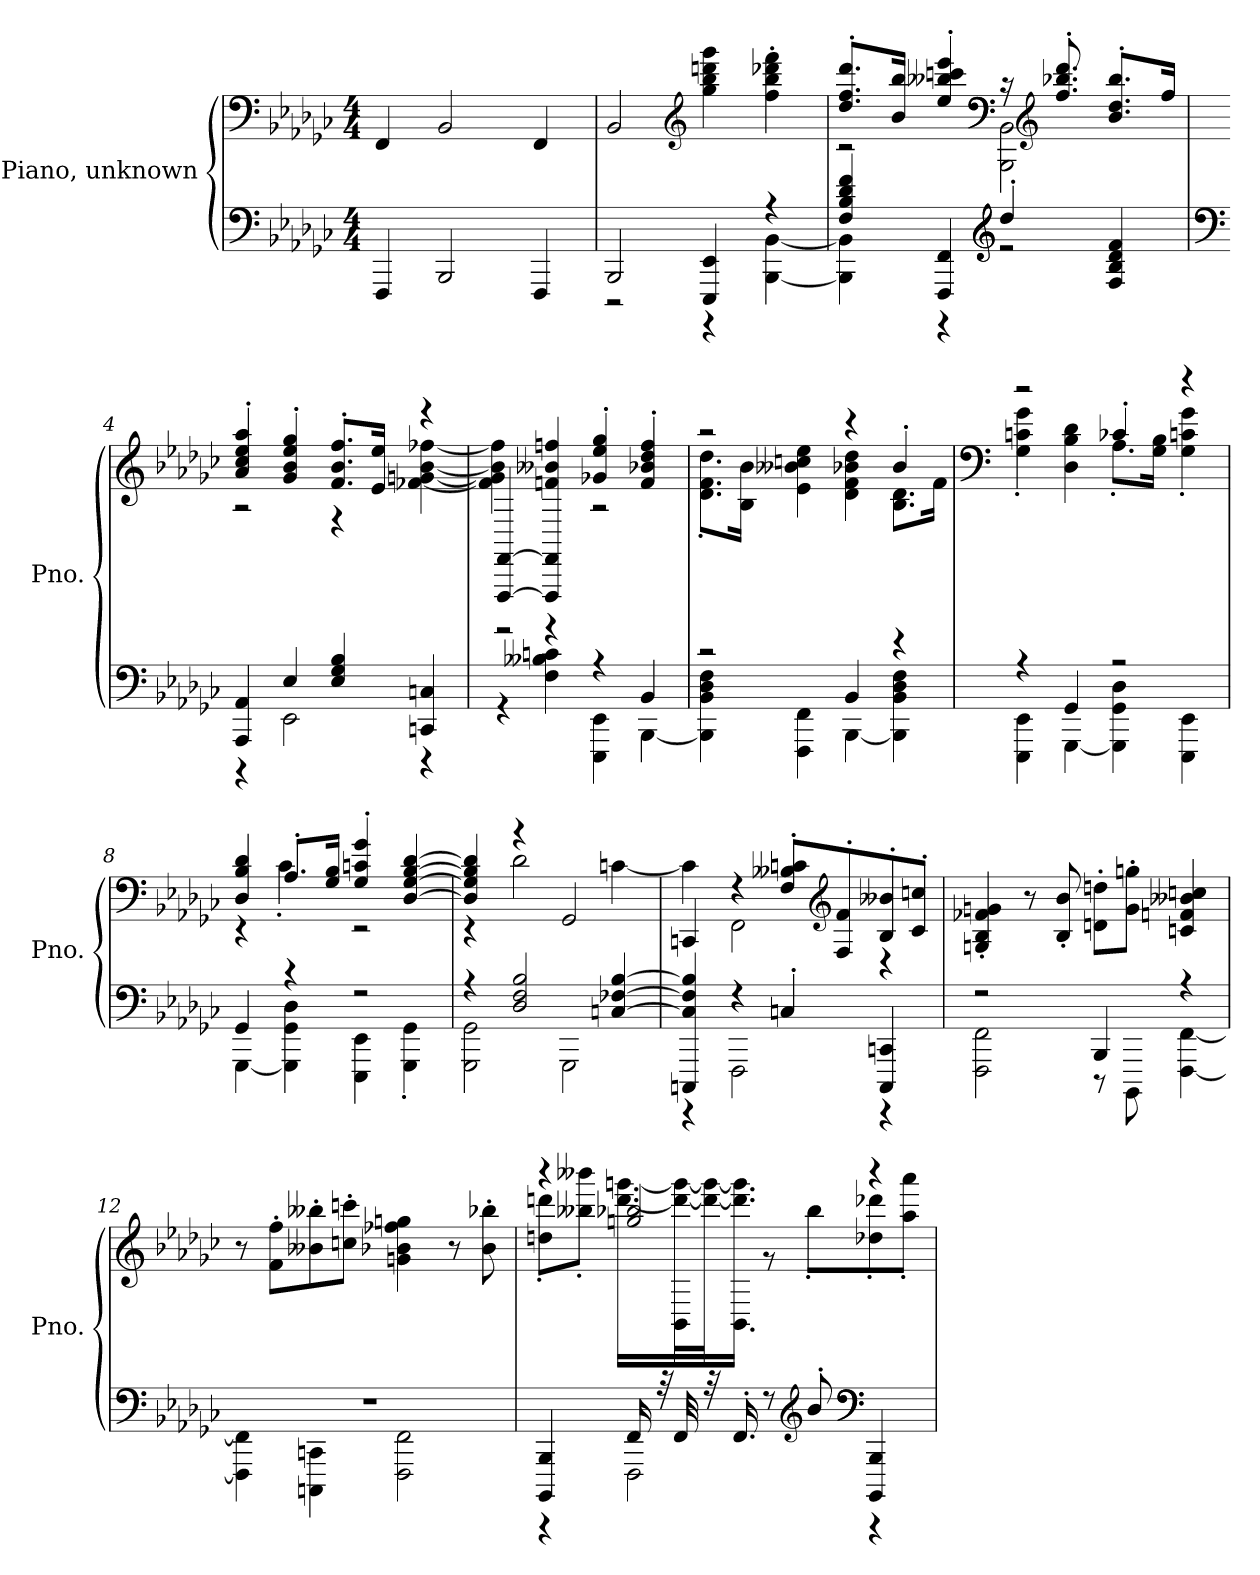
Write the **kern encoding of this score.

**kern	**kern
*part1	*part1
*staff2	*staff1
*I"Piano, unknown	*
*I'Pno.	*
*clefF4	*clefF4
*k[b-e-a-d-g-c-]	*k[b-e-a-d-g-c-]
*M4/4	*M4/4
*MM120	*MM120
=1	=1
4FFF/	4FF/
2BBB-/	2BB-/
4FFF/	4FF/
=2	=2
*^	*
2BBB-/	2r	2BB-/
*	*	*clefG2
4EEE-/ 4EE-/	4r	4gg-\ 4bb-\ 4dddn\ 4ggg-\
4r	[4BBB-\ [4BB-\	4ff\' 4bb-\' 4ddd-X\' 4fff\'
=3	=3	=3
*	*	*^
4F/ 4B-/ 4d-/ 4f/	4BBB-\] 4BB-\]	8.dd-/' 8.ff/' 8.ddd-/'L	2r
.	.	16b-/ 16bb-/Jk	.
4FFF/ 4FF/	4r	4ee-/' 4bb--X/' 4cccn/' 4eee-/'	.
*clefG2	*	*clefF4	*
4dd-'/	2r	16r	2BBB-\ 2BB-\
*	*	*clefG2	*
.	.	8.ff/' 8.bb-X/' 8.ddd-/'	.
4F/ 4B-/ 4d-/ 4f/	.	8.b-/' 8.dd-/' 8.bb-/'L	.
.	.	16ff/Jk	.
=4	=4	=4	=4
*clefF4	*	*	*
4AAA-/ 4AA-/	4r	4a-/' 4cc-/' 4ee-/' 4aa-/'	2r
4E-/	2EE-\	4g-/' 4b-/' 4ee-/' 4gg-/'	.
4E-/ 4G-/ 4B-/	.	8.f/' 8.b-/' 8.ff/'L	4r
.	.	16e-/ 16ee-/Jk	.
4CCn/ 4Cn/	4r	4r	[4f-X\ [4gn\ [4b-\ [4ff-X\
!!LO:LB:g=z	!!
=5	=5	=5	=5
2r	4r	[4FFF/ [4FF/	4f-\] 4g\] 4b-\] 4ff-\]
.	4F\ 4B--X\ 4cn\	4FFF/] 4FF/] 4fn/ 4b--X/ 4ffn/	4r
4r	4EEE-\ 4EE-\	4g-X/' 4ee-/' 4gg-/'	2r
4BB-/	[4BBB-\	4f/' 4b-X/' 4dd-/' 4ff/'	.
=6	=6	=6	=6
2r	4BBB-\] 4BB-\ 4D-\ 4F\	2r	8.d-\' 8.f\' 8.dd-\'L
.	.	.	16B-\ 16b-\Jk
.	4FFF\ 4FF\	.	4e-\ 4b--X\ 4ccn\ 4ee-\
4BB-/	[4BBB-\	4r	4d-\ 4f\ 4b-X\ 4dd-\
4r	4BBB-\] 4BB-\ 4D-\ 4F\	4b-'/	8.B-\ 8.d-\L
.	.	.	16f\Jk
=7	=7	=7	=7
*	*	*clefF4	*
4r	4EEE-\ 4EE-\	2r	4G-\' 4cn\' 4g-\'
4GG-/	[4GGG-\	.	4D-\ 4B-\ 4d-\
2r	4GGG-\] 4GG-\ 4D-\	4c-X'/	8.A-'\L
.	.	.	16G-\ 16B-\Jk
.	4EEE-\ 4EE-\	4r	4G-\' 4cn\' 4g-\'
=8	=8	=8	=8
4GG-/	[4GGG-\	4D-/ 4B-/ 4d-/	4r
4r	4GGG-\] 4GG-\ 4D-\	8.A-'/L	4c-'\
.	.	16G-/ 16B-/Jk	.
2r	4EEE-\ 4EE-\	4G-/' 4cn/' 4g-/'	2r
.	4GGG-\' 4GG-\'	[4D-/ [4G-/ [4B-/ [4d-/	.
!!LO:LB:g=z	!!
=9	=9	=9	=9
4r	2GGG-\ 2GG-\	4D-/] 4G-/] 4B-/] 4d-/]	4r
2D-/ 2F/ 2B-/	.	4r	2d-\
.	2GGG-\	2GG-/	.
[4Cn/ [4F-X/ [4B-/	.	.	[4cn\
=10	=10	=10	=10
4CCCn/ 4C/] 4F-/] 4B-/]	4r	4CCn/	4c\]
4r	2FFF\	4r	2FF\
4Cn'/	.	8F/' 8B--X/' 8cn/'L	.
*	*	*clefG2	*
.	.	8F/' 8f/'	.
4CCC/ 4CCn/	4r	8B--/' 8b--X/'	4r
.	.	8c/' 8ccn/'J	.
*	*	*v	*v
=11	=11	=11
2r	2FFF\ 2FF\	4Gn/' 4B-/' 4f-X/' 4gn/'
.	.	8r
.	.	8B-/' 8b-/'
4BBB-/	8r	8dn\' 8ddn\'L
.	8BBBB-\	8g\' 8ggn\'J
4r	[4FFF\ [4FF\	4cn/ 4fn/ 4b--X/ 4ccn/
!!LO:LB:g=z
=12	=12	=12
1r	4FFF\] 4FF\]	8r
.	.	8f\' 8ff\'L
.	4CCCn\ 4CCn\	8b--X\' 8bb--X\'
.	.	8ccn\' 8cccn\'J
.	2FFF\ 2FF\	4gn\ 4b-X\ 4ff-X\ 4ggn\
.	.	8r
.	.	8b-\' 8bb-X\'
=13	=13	=13
*	*	*^
4BBBB-/ 4BBB-/	4r	4r	8ddn\' 8dddn\'L
.	.	.	8bb--X\' 8bbb--X\'J
16FF/	2FFF\	2ggn/ 2bb-X/	[16.ddd\ [16.gggn\LL
32r	.	.	.
32FF/	.	.	32BB-\ 32ddd\_ 32ggg\_L
32r	.	.	32ddd\_ 32ggg\_J
16.FF'/	.	.	16.BB-\ 16.ddd\] 16.ggg\]JJ
8r	.	.	8r
*clefG2	*	*	*
8b-'/	.	.	8bb-'\L
*clefF4	*	*	*
4BBBB-/ 4BBB-/	4r	4r	8dd-X\' 8ddd-X\'
.	.	.	8aa-\' 8aaa-\'J
*v	*v	*	*
*	*v	*v
=	=
*-	*-
